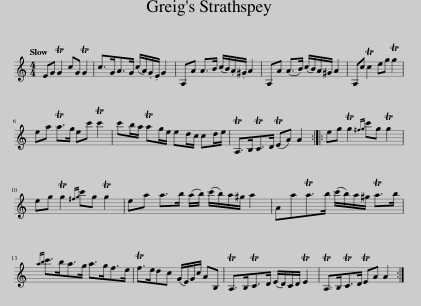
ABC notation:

X:1
L:1/8
Q:1/4=120
M:4/4
I:linebreak $
K:C
V:1 treble
V:1
 EG TG2 cG TG2 | c>GA>G (c/A/).G/.E/ G2 | A,A A>B (c/B/).A/.^G/ A2 | A,A (A>B) (c/B/)A/^G/ A2 | A,c Tc2 eg Tg2 |$ %5
 ea Ta>g ec' Tc'2 | c'b/a/ Tag/e/ ed/c/ cd/e/ | TA,>B,TC>D (TEA) A2 :: eg Tg2{^fg} c'g Tg2 |$ eg Tg2{^fg} c'g Tg2 | %10
 ea a>b (a/b/) (c'/b/)a/^g/ a2 | AaTa>b (c'/b/)a/^g/ Ta>b |${ab} c'>ba>g a>gf>e | Tf>edc (G/E/)G/c/ AB, | TA,>B,TC>D (E/D/)C/D/ TE2 | %15
 TA,>B,TC>D TEA A2 :| %16
